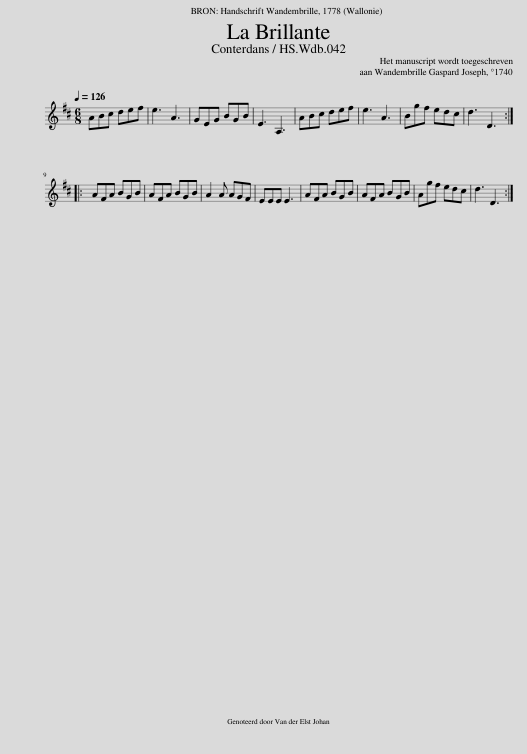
X:1
L:1/8
Q:1/4=126
M:6/8
I:linebreak $
K:D
V:1 treble
V:1
 ABc def | e3 A3 | GEG BGB | E3 A,3 | ABc def | %5
 e3 A3 | Bgf edc | d3 D3 ::$ AFA BGB | AFA BGB | %10
 A2 A AGF | EEE E3 | AFA BGB | AFA BGB | Agf edc | %15
 d3 D3 :| %16
